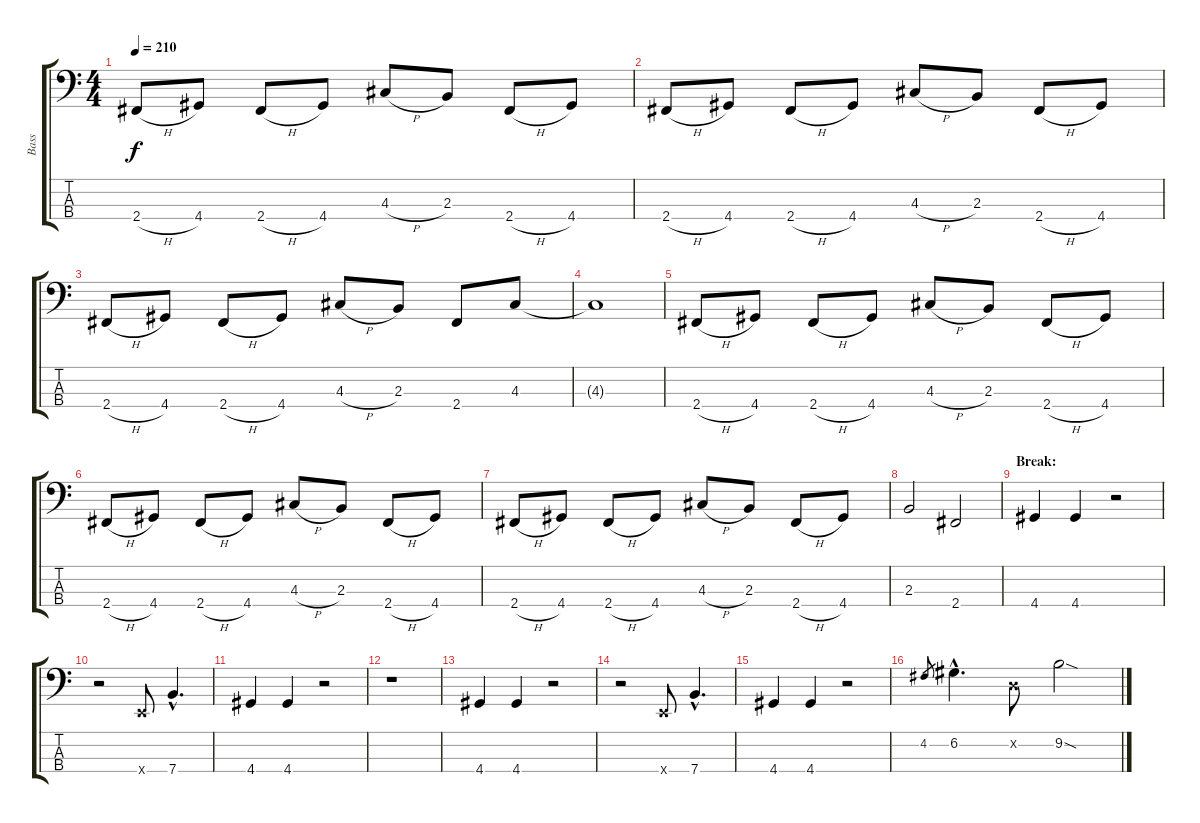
\track ("Bass" "Bass") {instrument electricbasspick}
\staff {score tabs}
\tuning (G2 D2 A1 E1) {hide}
\ts (4 4)
\tempo 210
\clef f4
\ks c
2.4{h}.8{dy f} 4.4.8 2.4{h}.8 4.4.8 4.3{h}.8 2.3.8 2.4{h}.8 4.4.8 |
2.4{h}.8 4.4.8 2.4{h}.8 4.4.8 4.3{h}.8 2.3.8 2.4{h}.8 4.4.8 |
2.4{h}.8 4.4.8 2.4{h}.8 4.4.8 4.3{h}.8 2.3.8 2.4.8 4.3.8 |
4.3{t}.1 |
2.4{h}.8 4.4.8 2.4{h}.8 4.4.8 4.3{h}.8 2.3.8 2.4{h}.8 4.4.8 |
2.4{h}.8 4.4.8 2.4{h}.8 4.4.8 4.3{h}.8 2.3.8 2.4{h}.8 4.4.8 |
2.4{h}.8 4.4.8 2.4{h}.8 4.4.8 4.3{h}.8 2.3.8 2.4{h}.8 4.4.8 |
2.3.2 2.4.2 |
\section ("" "Break:")
4.4.4 4.4.4 r.2 |
r.2 0.4{x}.8 7.4{hac}.4{d} |
4.4.4 4.4.4 r.2 |
r.1 |
4.4.4 4.4.4 r.2 |
r.2 0.4{x}.8 7.4{hac}.4{d} |
4.4.4 4.4.4 r.2 |
4.2.8{gr} 6.2{hac}.4{d} 0.2{x}.8 9.2{sod}.2
